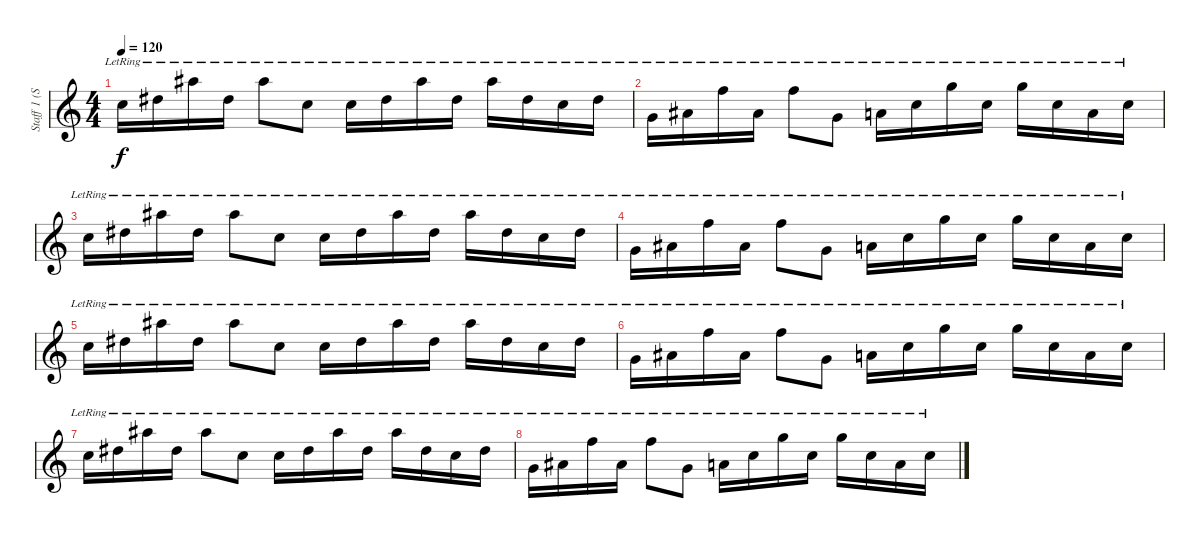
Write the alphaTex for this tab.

\track ("Staff 1 (Staff 1)" "Staff 1 (S") {instrument harpsichord}
\staff {score}
\tuning (E4 B3 G3 D3 A2 E2 B1) {hide}
\ts (4 4)
\tempo 120
\clef g2
\ks c
8.1{lr}.16{dy f} 11.1{lr}.16 18.1{lr}.16 11.1{lr}.16 18.1{lr}.8 8.1{lr}.8 8.1{lr}.16 11.1{lr}.16 18.1{lr}.16 11.1{lr}.16 18.1{lr}.16 11.1{lr}.16 8.1{lr}.16 11.1{lr}.16 |
3.1{lr}.16 6.1{lr}.16 13.1{lr}.16 6.1{lr}.16 13.1{lr}.8 3.1{lr}.8 5.1{lr}.16 8.1{lr}.16 15.1{lr}.16 8.1{lr}.16 15.1{lr}.16 8.1{lr}.16 5.1{lr}.16 8.1{lr}.16 |
8.1{lr}.16 11.1{lr}.16 18.1{lr}.16 11.1{lr}.16 18.1{lr}.8 8.1{lr}.8 8.1{lr}.16 11.1{lr}.16 18.1{lr}.16 11.1{lr}.16 18.1{lr}.16 11.1{lr}.16 8.1{lr}.16 11.1{lr}.16 |
3.1{lr}.16 6.1{lr}.16 13.1{lr}.16 6.1{lr}.16 13.1{lr}.8 3.1{lr}.8 5.1{lr}.16 8.1{lr}.16 15.1{lr}.16 8.1{lr}.16 15.1{lr}.16 8.1{lr}.16 5.1{lr}.16 8.1{lr}.16 |
8.1{lr}.16 11.1{lr}.16 18.1{lr}.16 11.1{lr}.16 18.1{lr}.8 8.1{lr}.8 8.1{lr}.16 11.1{lr}.16 18.1{lr}.16 11.1{lr}.16 18.1{lr}.16 11.1{lr}.16 8.1{lr}.16 11.1{lr}.16 |
3.1{lr}.16 6.1{lr}.16 13.1{lr}.16 6.1{lr}.16 13.1{lr}.8 3.1{lr}.8 5.1{lr}.16 8.1{lr}.16 15.1{lr}.16 8.1{lr}.16 15.1{lr}.16 8.1{lr}.16 5.1{lr}.16 8.1{lr}.16 |
8.1{lr}.16 11.1{lr}.16 18.1{lr}.16 11.1{lr}.16 18.1{lr}.8 8.1{lr}.8 8.1{lr}.16 11.1{lr}.16 18.1{lr}.16 11.1{lr}.16 18.1{lr}.16 11.1{lr}.16 8.1{lr}.16 11.1{lr}.16 |
3.1{lr}.16 6.1{lr}.16 13.1{lr}.16 6.1{lr}.16 13.1{lr}.8 3.1{lr}.8 5.1{lr}.16 8.1{lr}.16 15.1{lr}.16 8.1{lr}.16 15.1{lr}.16 8.1{lr}.16 5.1{lr}.16 8.1{lr}.16
